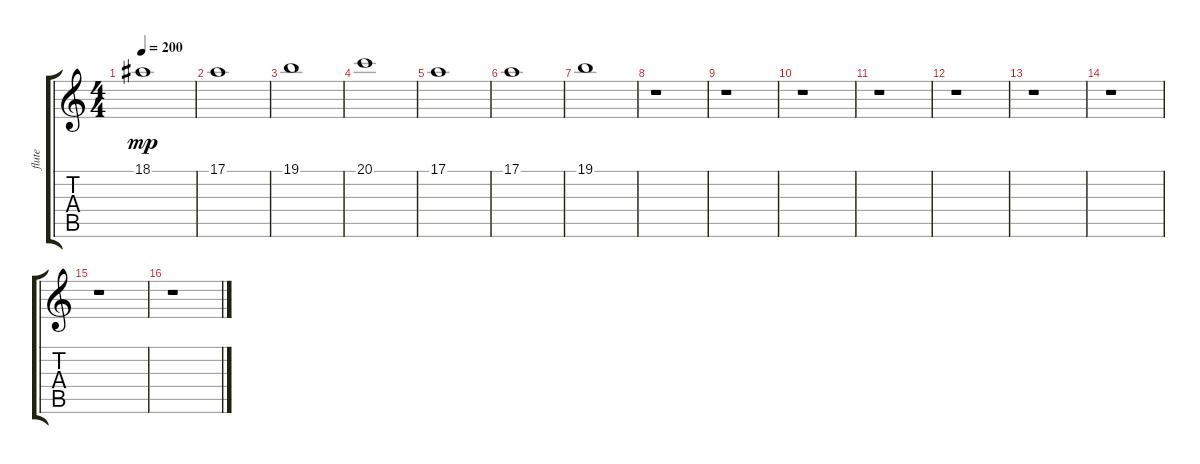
\track ("flute               " "flute     ") {instrument piccolo}
\staff {score tabs}
\tuning (E4 B3 G3 D3 A2 E2) {hide}
\ts (4 4)
\tempo 200
\clef g2
\ks c
18.1.1{dy mp} |
17.1.1 |
19.1.1 |
20.1.1 |
17.1.1 |
17.1.1 |
19.1.1 |
r.1 |
r.1 |
r.1 |
r.1 |
r.1 |
r.1 |
r.1 |
r.1 |
r.1
